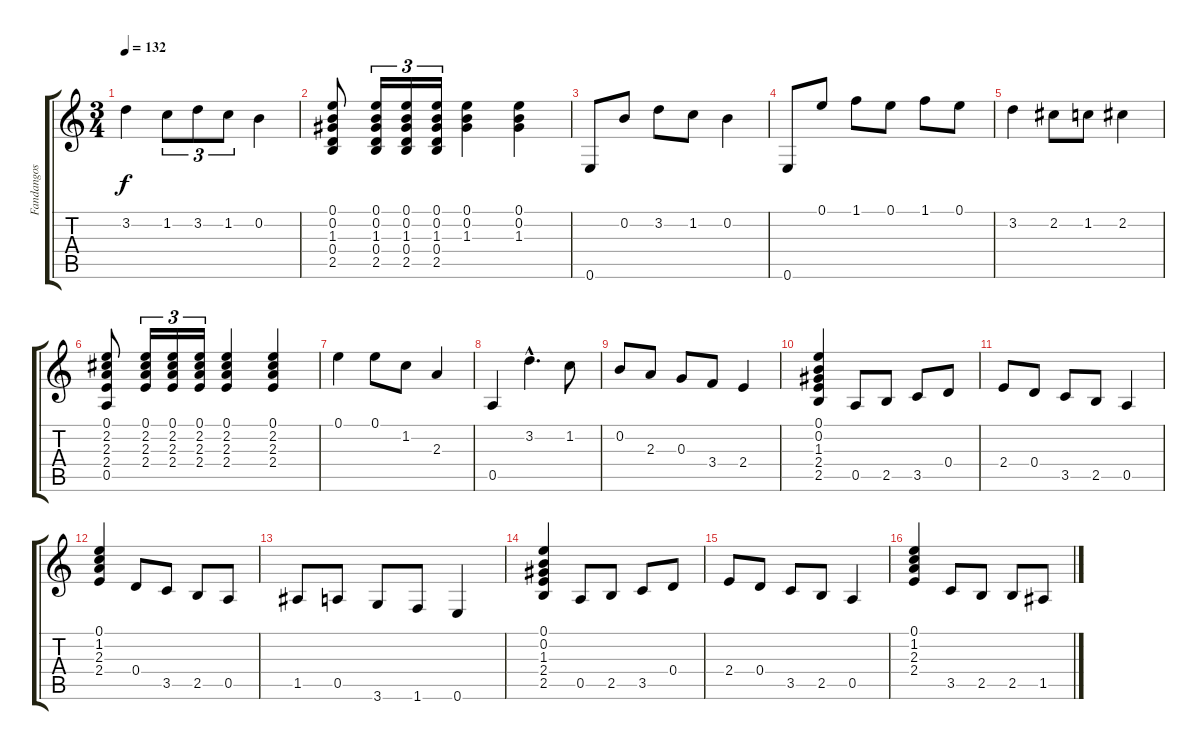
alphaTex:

\track ("Fandangos     " "Fandangos ") {instrument acousticguitarnylon}
\staff {score tabs}
\tuning (E4 B3 G3 D3 A2 E2) {hide}
\ts (3 4)
\tempo 132
\clef g2
\ks c
3.2.4{dy f} 1.2.8{tu (3 2)} 3.2.8{tu (3 2)} 1.2.8{tu (3 2)} 0.2.4 |
(0.1 0.2 1.3 0.4 2.5).8 (0.1 0.2 1.3 0.4 2.5).16{tu (3 2)} (0.1 0.2 1.3 0.4 2.5).16{tu (3 2)} (0.1 0.2 1.3 0.4 2.5).16{tu (3 2)} (0.1 0.2 1.3).4 (0.1 0.2 1.3).4 |
0.6.8 0.2.8 3.2.8 1.2.8 0.2.4 |
0.6.8 0.1.8 1.1.8 0.1.8 1.1.8 0.1.8 |
3.2.4 2.2.8 1.2.8 2.2.4 |
(0.1 2.2 2.3 2.4 0.5).8 (0.1 2.2 2.3 2.4).16{tu (3 2)} (0.1 2.2 2.3 2.4).16{tu (3 2)} (0.1 2.2 2.3 2.4).16{tu (3 2)} (0.1 2.2 2.3 2.4).4 (0.1 2.2 2.3 2.4).4 |
0.1.4 0.1.8 1.2.8 2.3.4 |
0.5.4 3.2{hac}.4{d} 1.2.8 |
0.2.8 2.3.8 0.3.8 3.4.8 2.4.4 |
(0.1 0.2 1.3 2.4 2.5).4 0.5.8 2.5.8 3.5.8 0.4.8 |
2.4.8 0.4.8 3.5.8 2.5.8 0.5.4 |
(0.1 1.2 2.3 2.4).4 0.4.8 3.5.8 2.5.8 0.5.8 |
1.5.8 0.5.8 3.6.8 1.6.8 0.6.4 |
(0.1 0.2 1.3 2.4 2.5).4 0.5.8 2.5.8 3.5.8 0.4.8 |
2.4.8 0.4.8 3.5.8 2.5.8 0.5.4 |
(0.1 1.2 2.3 2.4).4 3.5.8 2.5.8 2.5.8 1.5.8
